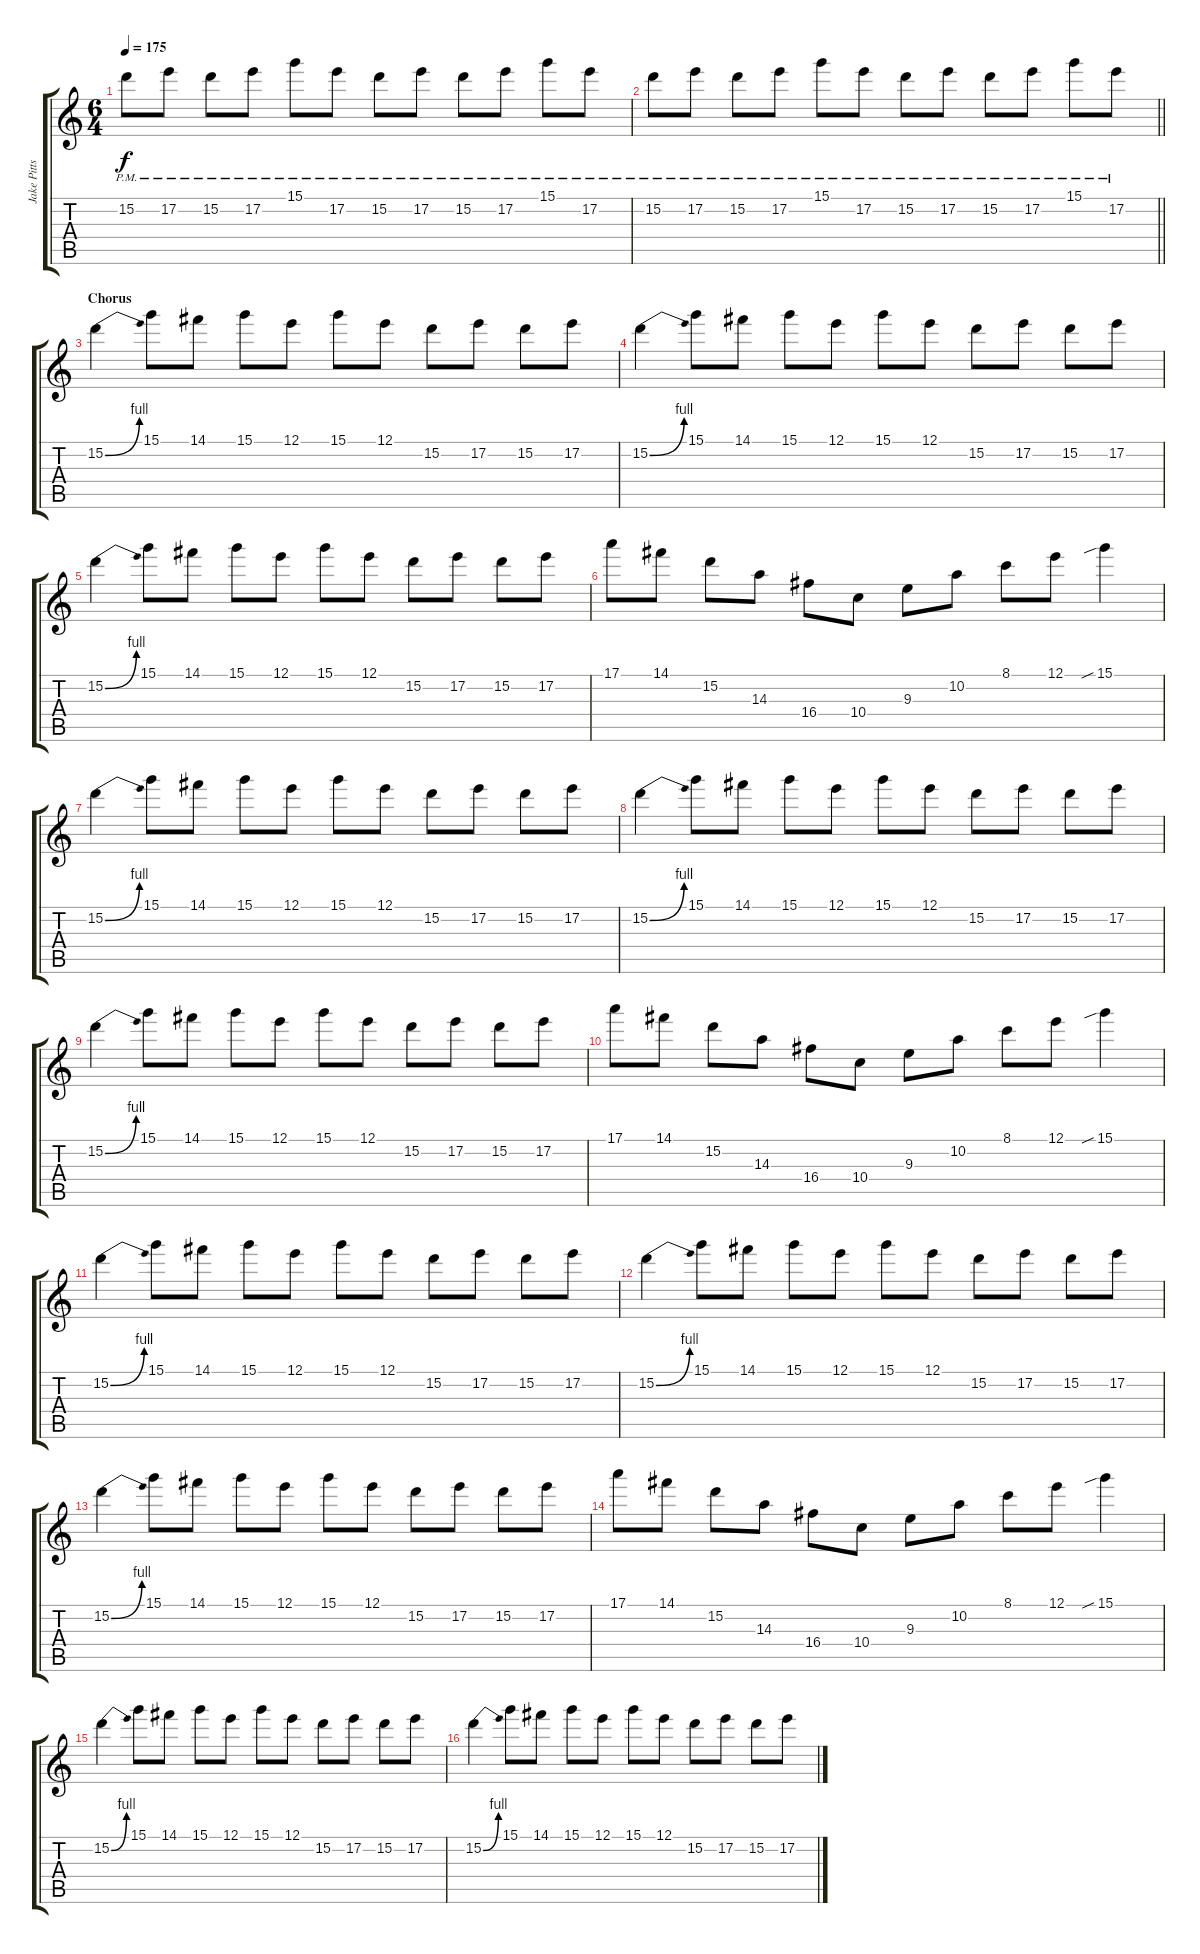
\track ("Jake Pitts" "Jake Pitts") {instrument overdrivenguitar}
\staff {score tabs}
\tuning (E4 B3 G3 D3 A2 E2) {hide}
\ts (6 4)
\tempo 175
\clef g2
\ks c
15.2{pm}.8{dy f} 17.2{pm}.8 15.2{pm}.8 17.2{pm}.8 15.1{pm}.8 17.2{pm}.8 15.2{pm}.8 17.2{pm}.8 15.2{pm}.8 17.2{pm}.8 15.1{pm}.8 17.2{pm}.8 |
\barLineRight lightlight
15.2{pm}.8 17.2{pm}.8 15.2{pm}.8 17.2{pm}.8 15.1{pm}.8 17.2{pm}.8 15.2{pm}.8 17.2{pm}.8 15.2{pm}.8 17.2{pm}.8 15.1{pm}.8 17.2{pm}.8 |
\section ("" "Chorus")
15.2{be (bend 0 0 60 4)}.4 15.1.8 14.1.8 15.1.8 12.1.8 15.1.8 12.1.8 15.2.8 17.2.8 15.2.8 17.2.8 |
15.2{be (bend 0 0 60 4)}.4 15.1.8 14.1.8 15.1.8 12.1.8 15.1.8 12.1.8 15.2.8 17.2.8 15.2.8 17.2.8 |
15.2{be (bend 0 0 60 4)}.4 15.1.8 14.1.8 15.1.8 12.1.8 15.1.8 12.1.8 15.2.8 17.2.8 15.2.8 17.2.8 |
17.1.8 14.1.8 15.2.8 14.3.8 16.4.8 10.4.8 9.3.8 10.2.8 8.1.8 12.1.8 15.1{sib}.4 |
15.2{be (bend 0 0 60 4)}.4 15.1.8 14.1.8 15.1.8 12.1.8 15.1.8 12.1.8 15.2.8 17.2.8 15.2.8 17.2.8 |
15.2{be (bend 0 0 60 4)}.4 15.1.8 14.1.8 15.1.8 12.1.8 15.1.8 12.1.8 15.2.8 17.2.8 15.2.8 17.2.8 |
15.2{be (bend 0 0 60 4)}.4 15.1.8 14.1.8 15.1.8 12.1.8 15.1.8 12.1.8 15.2.8 17.2.8 15.2.8 17.2.8 |
17.1.8 14.1.8 15.2.8 14.3.8 16.4.8 10.4.8 9.3.8 10.2.8 8.1.8 12.1.8 15.1{sib}.4 |
15.2{be (bend 0 0 60 4)}.4 15.1.8 14.1.8 15.1.8 12.1.8 15.1.8 12.1.8 15.2.8 17.2.8 15.2.8 17.2.8 |
15.2{be (bend 0 0 60 4)}.4 15.1.8 14.1.8 15.1.8 12.1.8 15.1.8 12.1.8 15.2.8 17.2.8 15.2.8 17.2.8 |
15.2{be (bend 0 0 60 4)}.4 15.1.8 14.1.8 15.1.8 12.1.8 15.1.8 12.1.8 15.2.8 17.2.8 15.2.8 17.2.8 |
17.1.8 14.1.8 15.2.8 14.3.8 16.4.8 10.4.8 9.3.8 10.2.8 8.1.8 12.1.8 15.1{sib}.4 |
15.2{be (bend 0 0 60 4)}.4 15.1.8 14.1.8 15.1.8 12.1.8 15.1.8 12.1.8 15.2.8 17.2.8 15.2.8 17.2.8 |
15.2{be (bend 0 0 60 4)}.4 15.1.8 14.1.8 15.1.8 12.1.8 15.1.8 12.1.8 15.2.8 17.2.8 15.2.8 17.2.8
